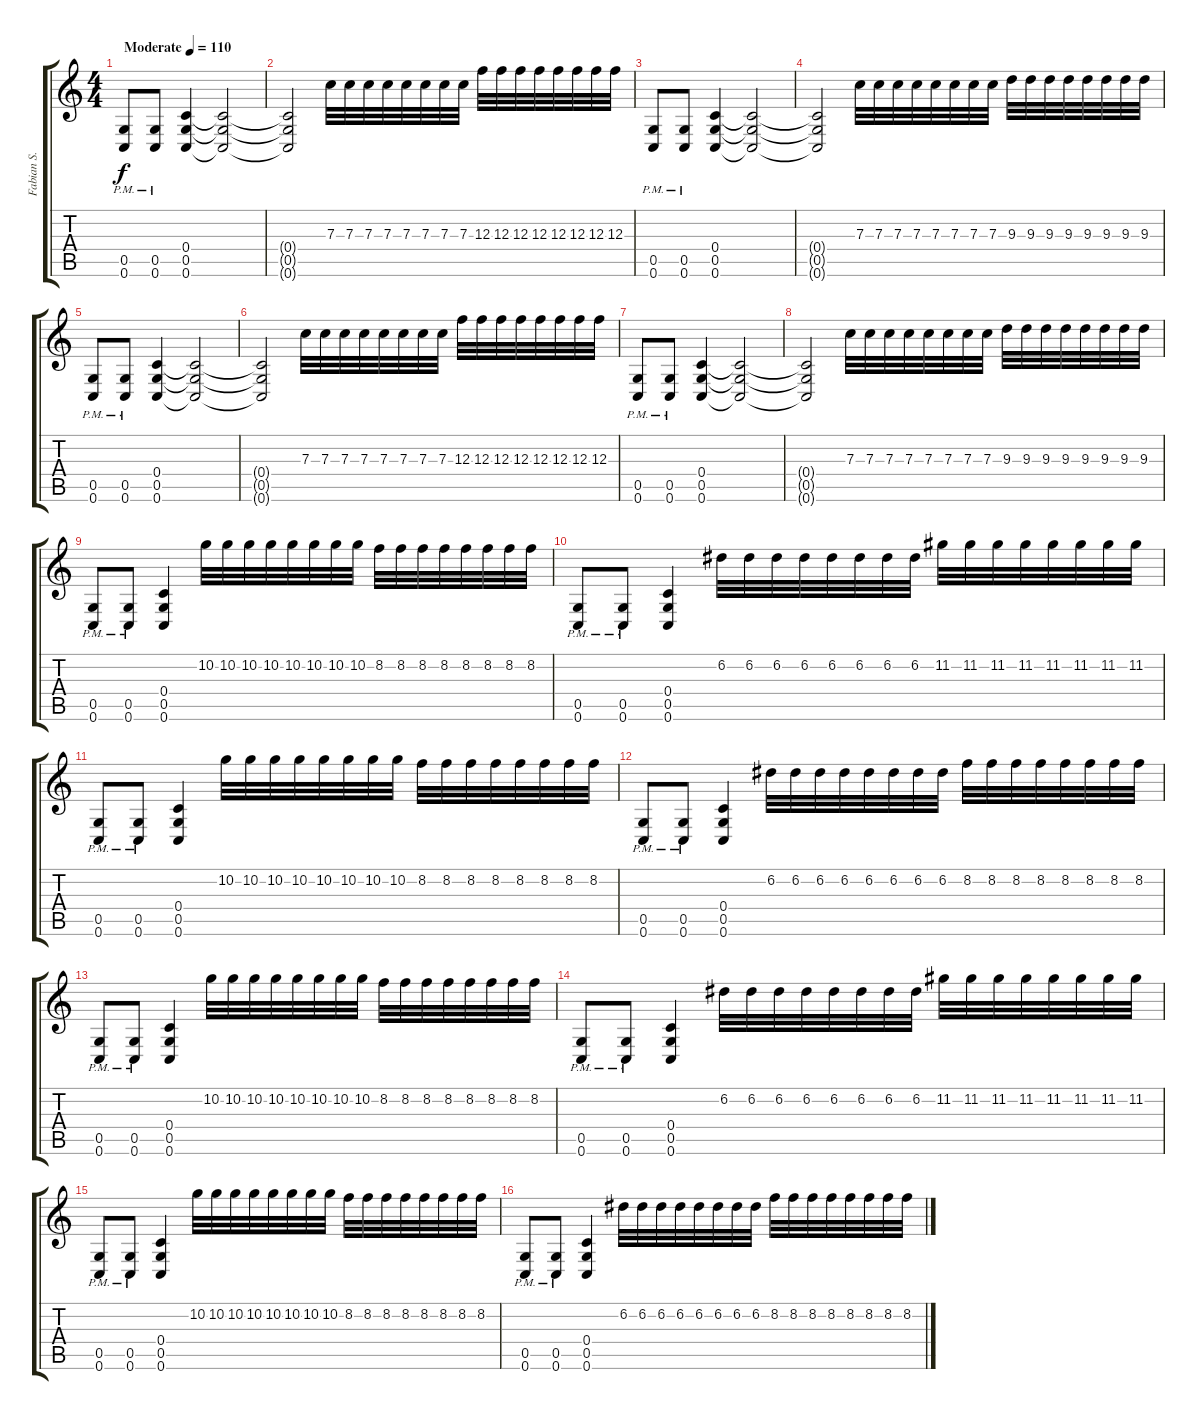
\track ("Fabian S." "Fabian S.") {instrument distortionguitar}
\staff {score tabs}
\tuning (D4 A3 F3 C3 G2 C2) {hide}
\ts (4 4)
\tempo (110 "Moderate")
\clef g2
\ks c
(0.5{pm} 0.6{pm}).8{dy f balance 0 instrument distortionguitar} (0.5{pm} 0.6{pm}).8 (0.4 0.5 0.6).4 (0.4{t} 0.5{t} 0.6{t}).2 |
(0.4{t} 0.5{t} 0.6{t}).2 7.3.32 7.3.32 7.3.32 7.3.32 7.3.32 7.3.32 7.3.32 7.3.32 12.3.32 12.3.32 12.3.32 12.3.32 12.3.32 12.3.32 12.3.32 12.3.32 |
(0.5{pm} 0.6{pm}).8 (0.5{pm} 0.6{pm}).8 (0.4 0.5 0.6).4 (0.4{t} 0.5{t} 0.6{t}).2 |
(0.4{t} 0.5{t} 0.6{t}).2 7.3.32 7.3.32 7.3.32 7.3.32 7.3.32 7.3.32 7.3.32 7.3.32 9.3.32 9.3.32 9.3.32 9.3.32 9.3.32 9.3.32 9.3.32 9.3.32 |
(0.5{pm} 0.6{pm}).8 (0.5{pm} 0.6{pm}).8 (0.4 0.5 0.6).4 (0.4{t} 0.5{t} 0.6{t}).2 |
(0.4{t} 0.5{t} 0.6{t}).2 7.3.32 7.3.32 7.3.32 7.3.32 7.3.32 7.3.32 7.3.32 7.3.32 12.3.32 12.3.32 12.3.32 12.3.32 12.3.32 12.3.32 12.3.32 12.3.32 |
(0.5{pm} 0.6{pm}).8 (0.5{pm} 0.6{pm}).8 (0.4 0.5 0.6).4 (0.4{t} 0.5{t} 0.6{t}).2 |
(0.4{t} 0.5{t} 0.6{t}).2 7.3.32 7.3.32 7.3.32 7.3.32 7.3.32 7.3.32 7.3.32 7.3.32 9.3.32 9.3.32 9.3.32 9.3.32 9.3.32 9.3.32 9.3.32 9.3.32 |
(0.5{pm} 0.6{pm}).8{balance 8} (0.5{pm} 0.6{pm}).8 (0.4 0.5 0.6).4 10.2.32 10.2.32 10.2.32 10.2.32 10.2.32 10.2.32 10.2.32 10.2.32 8.2.32 8.2.32 8.2.32 8.2.32 8.2.32 8.2.32 8.2.32 8.2.32 |
(0.5{pm} 0.6{pm}).8 (0.5{pm} 0.6{pm}).8 (0.4 0.5 0.6).4 6.2.32 6.2.32 6.2.32 6.2.32 6.2.32 6.2.32 6.2.32 6.2.32 11.2.32 11.2.32 11.2.32 11.2.32 11.2.32 11.2.32 11.2.32 11.2.32 |
(0.5{pm} 0.6{pm}).8 (0.5{pm} 0.6{pm}).8 (0.4 0.5 0.6).4 10.2.32 10.2.32 10.2.32 10.2.32 10.2.32 10.2.32 10.2.32 10.2.32 8.2.32 8.2.32 8.2.32 8.2.32 8.2.32 8.2.32 8.2.32 8.2.32 |
(0.5{pm} 0.6{pm}).8 (0.5{pm} 0.6{pm}).8 (0.4 0.5 0.6).4 6.2.32 6.2.32 6.2.32 6.2.32 6.2.32 6.2.32 6.2.32 6.2.32 8.2.32 8.2.32 8.2.32 8.2.32 8.2.32 8.2.32 8.2.32 8.2.32 |
(0.5{pm} 0.6{pm}).8 (0.5{pm} 0.6{pm}).8 (0.4 0.5 0.6).4 10.2.32 10.2.32 10.2.32 10.2.32 10.2.32 10.2.32 10.2.32 10.2.32 8.2.32 8.2.32 8.2.32 8.2.32 8.2.32 8.2.32 8.2.32 8.2.32 |
(0.5{pm} 0.6{pm}).8 (0.5{pm} 0.6{pm}).8 (0.4 0.5 0.6).4 6.2.32 6.2.32 6.2.32 6.2.32 6.2.32 6.2.32 6.2.32 6.2.32 11.2.32 11.2.32 11.2.32 11.2.32 11.2.32 11.2.32 11.2.32 11.2.32 |
(0.5{pm} 0.6{pm}).8 (0.5{pm} 0.6{pm}).8 (0.4 0.5 0.6).4 10.2.32 10.2.32 10.2.32 10.2.32 10.2.32 10.2.32 10.2.32 10.2.32 8.2.32 8.2.32 8.2.32 8.2.32 8.2.32 8.2.32 8.2.32 8.2.32 |
(0.5{pm} 0.6{pm}).8 (0.5{pm} 0.6{pm}).8 (0.4 0.5 0.6).4 6.2.32 6.2.32 6.2.32 6.2.32 6.2.32 6.2.32 6.2.32 6.2.32 8.2.32 8.2.32 8.2.32 8.2.32 8.2.32 8.2.32 8.2.32 8.2.32
